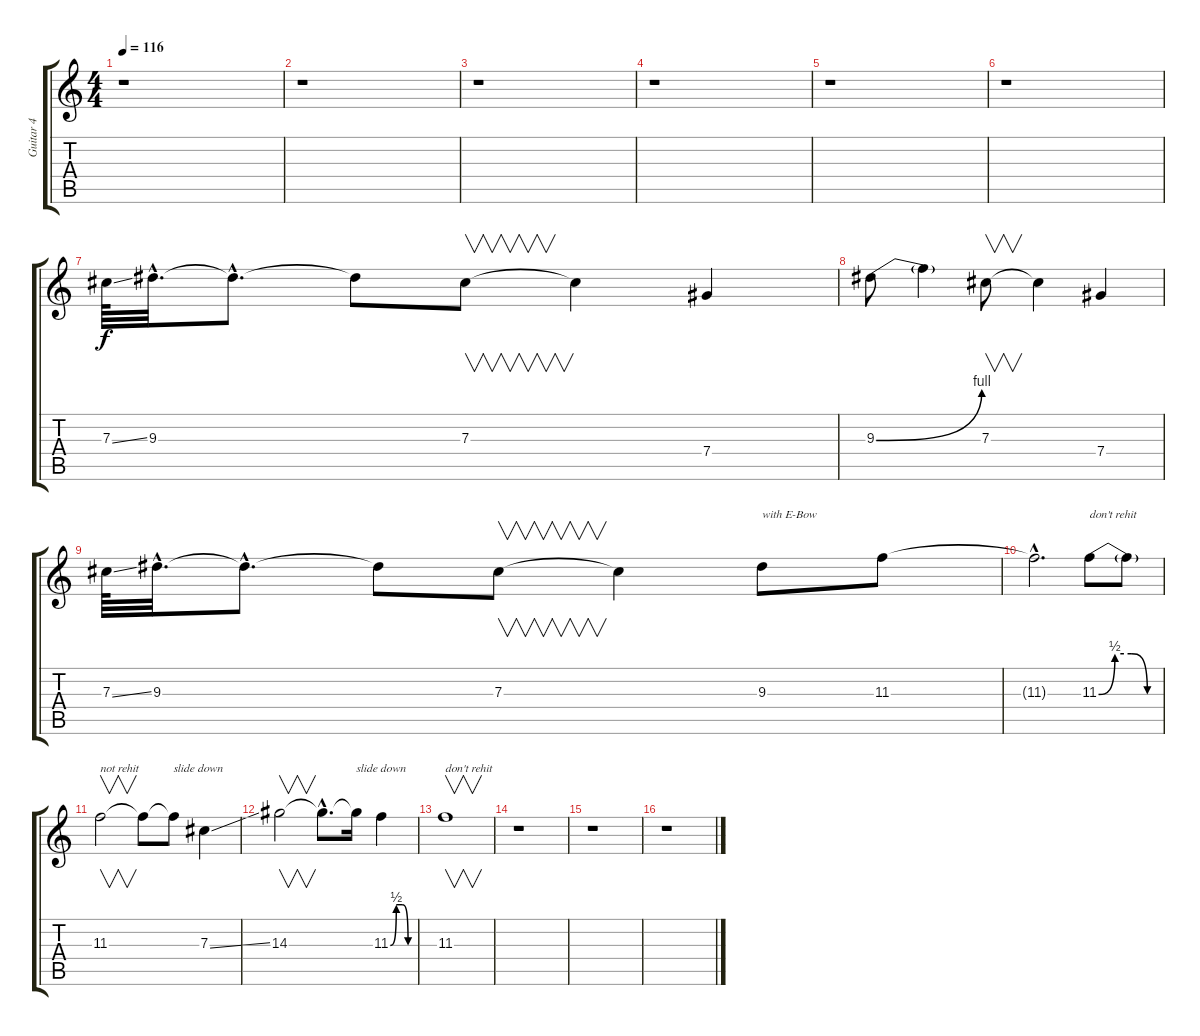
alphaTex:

\track ("Guitar 4" "Guitar 4") {instrument overdrivenguitar}
\staff {score tabs}
\tuning (Eb4 Bb3 Gb3 Db3 Ab2 Db2) {hide}
\ts (4 4)
\tempo 116
\clef g2
\ks c
r.1{dy f} |
r.1 |
r.1 |
r.1 |
r.1 |
r.1 |
7.3{ss}.64 9.3{hac}.32{d} 9.3{hac t}.8{d} 9.3{t}.8 7.3.8{v} 7.3{t}.4 7.4.4 |
9.3{be (bend 0 0 60 4)}.8 9.3{t}.4 7.3.8{v} 7.3{t}.4 7.4.4 |
7.3{ss}.64 9.3{hac}.32{d} 9.3{hac t}.8{d} 9.3{t}.8 7.3.8{v} 7.3{t}.4 9.3.8{txt "with E-Bow"} 11.3.8 |
11.3{hac t}.2{d} 11.3{be (custom 0 0 15 2 30 2 45 0 60 0)}.8{txt "don't rehit"} 11.3{t}.8 |
11.3.2{v txt "not rehit"} 11.3{t}.8 11.3{t}.8{txt "slide down"} 7.3{ss}.4 |
14.3.2{v} 14.3{hac t}.8{d} 14.3{t}.16{txt "slide down"} 11.3{be (custom 0 0 15 2 30 2 45 0 60 0)}.4 |
11.3.1{v txt "don't rehit"} |
r.1 |
r.1 |
r.1
